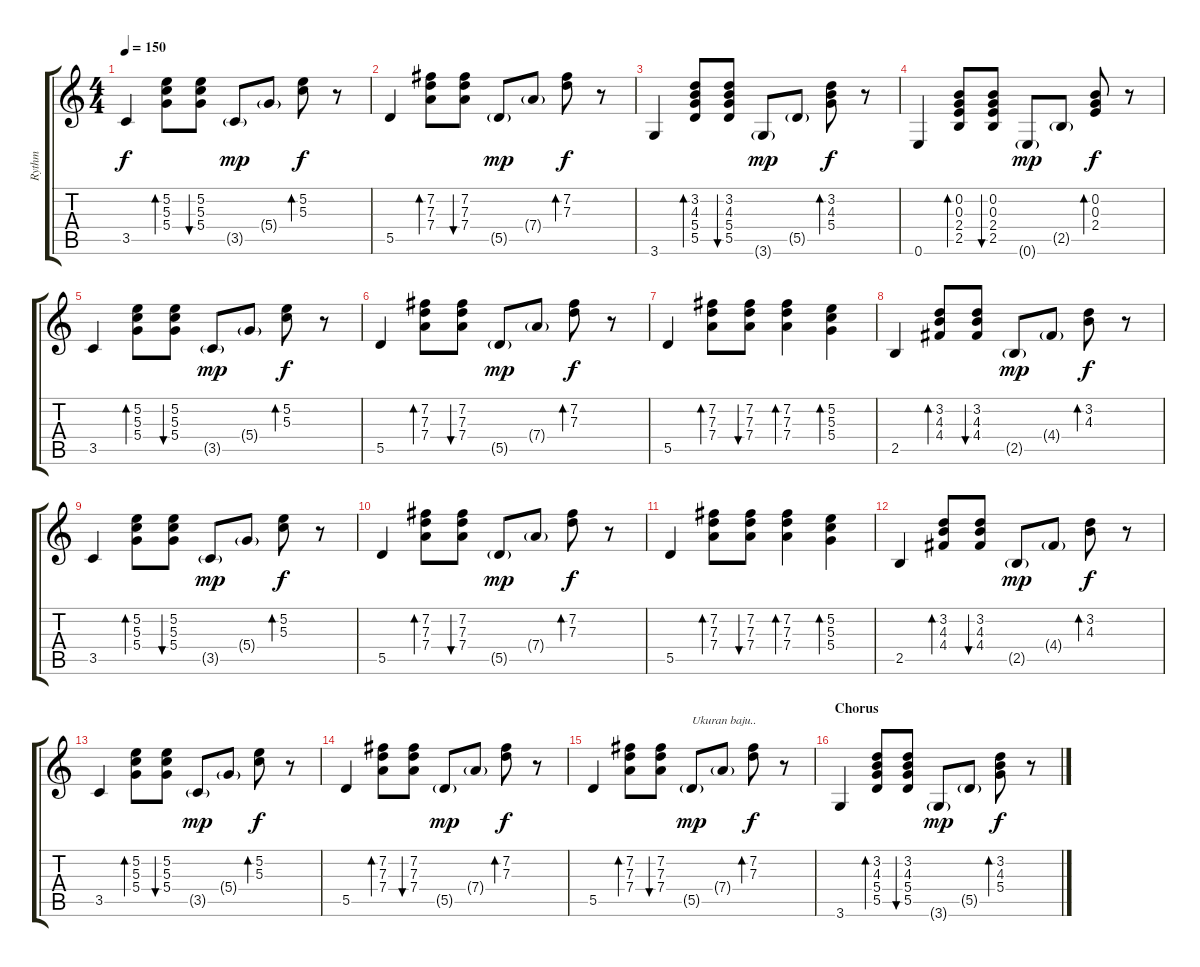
\track ("Rythm" "Rythm") {instrument electricguitarmuted}
\staff {score tabs}
\tuning (E4 B3 G3 D3 A2 E2) {hide}
\ts (4 4)
\tempo 150
\clef g2
\ks c
3.5.4{dy f} (5.2 5.3 5.4).8{bd 240} (5.2 5.3 5.4).8{bu 240} 3.5{g}.8{dy mp} 5.4{g}.8 (5.2 5.3).8{bd 240 dy f} r.8 |
5.5.4 (7.2 7.3 7.4).8{bd 240} (7.2 7.3 7.4).8{bu 240} 5.5{g}.8{dy mp} 7.4{g}.8 (7.2 7.3).8{bd 240 dy f} r.8 |
3.6.4 (3.2 4.3 5.4 5.5).8{bd 240} (3.2 4.3 5.4 5.5).8{bu 240} 3.6{g}.8{dy mp} 5.5{g}.8 (3.2 4.3 5.4).8{bd 240 dy f} r.8 |
0.6.4 (0.2 0.3 2.4 2.5).8{bd 240} (0.2 0.3 2.4 2.5).8{bu 240} 0.6{g}.8{dy mp} 2.5{g}.8 (0.2 0.3 2.4).8{bd 240 dy f} r.8 |
3.5.4 (5.2 5.3 5.4).8{bd 240} (5.2 5.3 5.4).8{bu 240} 3.5{g}.8{dy mp} 5.4{g}.8 (5.2 5.3).8{bd 240 dy f} r.8 |
5.5.4 (7.2 7.3 7.4).8{bd 240} (7.2 7.3 7.4).8{bu 240} 5.5{g}.8{dy mp} 7.4{g}.8 (7.2 7.3).8{bd 240 dy f} r.8 |
5.5.4 (7.2 7.3 7.4).8{bd 240} (7.2 7.3 7.4).8{bu 240} (7.2 7.3 7.4).4{bd 120} (5.2 5.3 5.4).4{bd 120} |
2.5.4 (3.2 4.3 4.4).8{bd 240} (3.2 4.3 4.4).8{bu 240} 2.5{g}.8{dy mp} 4.4{g}.8 (3.2 4.3).8{bd 240 dy f} r.8 |
3.5.4 (5.2 5.3 5.4).8{bd 240} (5.2 5.3 5.4).8{bu 240} 3.5{g}.8{dy mp} 5.4{g}.8 (5.2 5.3).8{bd 240 dy f} r.8 |
5.5.4 (7.2 7.3 7.4).8{bd 240} (7.2 7.3 7.4).8{bu 240} 5.5{g}.8{dy mp} 7.4{g}.8 (7.2 7.3).8{bd 240 dy f} r.8 |
5.5.4 (7.2 7.3 7.4).8{bd 240} (7.2 7.3 7.4).8{bu 240} (7.2 7.3 7.4).4{bd 120} (5.2 5.3 5.4).4{bd 120} |
2.5.4 (3.2 4.3 4.4).8{bd 240} (3.2 4.3 4.4).8{bu 240} 2.5{g}.8{dy mp} 4.4{g}.8 (3.2 4.3).8{bd 240 dy f} r.8 |
3.5.4 (5.2 5.3 5.4).8{bd 240} (5.2 5.3 5.4).8{bu 240} 3.5{g}.8{dy mp} 5.4{g}.8 (5.2 5.3).8{bd 240 dy f} r.8 |
5.5.4 (7.2 7.3 7.4).8{bd 240} (7.2 7.3 7.4).8{bu 240} 5.5{g}.8{dy mp} 7.4{g}.8 (7.2 7.3).8{bd 240 dy f} r.8 |
5.5.4 (7.2 7.3 7.4).8{bd 240} (7.2 7.3 7.4).8{bu 240} 5.5{g}.8{txt "Ukuran baju.." dy mp} 7.4{g}.8 (7.2 7.3).8{bd 240 dy f} r.8 |
\section ("" "Chorus")
3.6.4 (3.2 4.3 5.4 5.5).8{bd 240} (3.2 4.3 5.4 5.5).8{bu 240} 3.6{g}.8{dy mp} 5.5{g}.8 (3.2 4.3 5.4).8{bd 240 dy f} r.8
